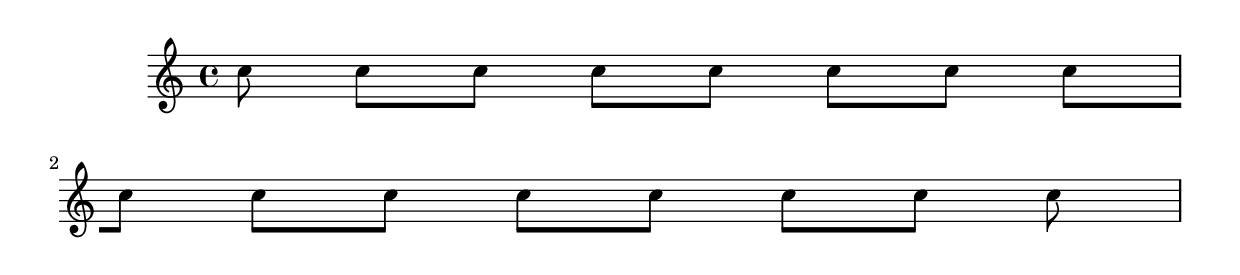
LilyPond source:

%% Do not edit this file; it is automatically
%% generated from LSR http://lsr.dsi.unimi.it
%% This file is in the public domain.
\version "2.12.2"

\header {
  lsrtags = "rhythms"

%% Translation of GIT committish: fa19277d20f8ab0397c560eb0e7b814bd804ecec
  texidoces = "
Normalmente están prohibidos los saltos de línea si las barras
atraviesan las líneas divisorias.  Se puede cambiar este
comportamiento como se muestra aquí:

"
  doctitlees = "Barras que atraviesan saltos de línea"


%% Translation of GIT committish: 0a868be38a775ecb1ef935b079000cebbc64de40
texidocde = "
Zeilenumbrüche sind normalerweise während Balken verboten.  Das kann geändert
werden.

"
  doctitlede = "Balken über Zeilenumbrüche"



%% Translation of GIT committish: 708e0d9c660856b19929736ca18a6f9d68539c60

  texidocfr = "
Il est normalement impensable qu'un saut de ligne tombe au milieu d'une
ligature.  LilyPond permet néanmoins de l'obtenir.

"
  doctitlefr = "Ligature au moment d'un saut de ligne"

  texidoc = "
Line breaks are normally forbidden when beams cross bar lines. This
behavior can be changed as shown:

"
  doctitle = "Beams across line breaks"
} % begin verbatim

\relative c'' {
  \override Beam #'breakable = ##t
  c8 c[ c] c[ c] c[ c] c[ \break
  c8] c[ c] c[ c] c[ c] c
}


